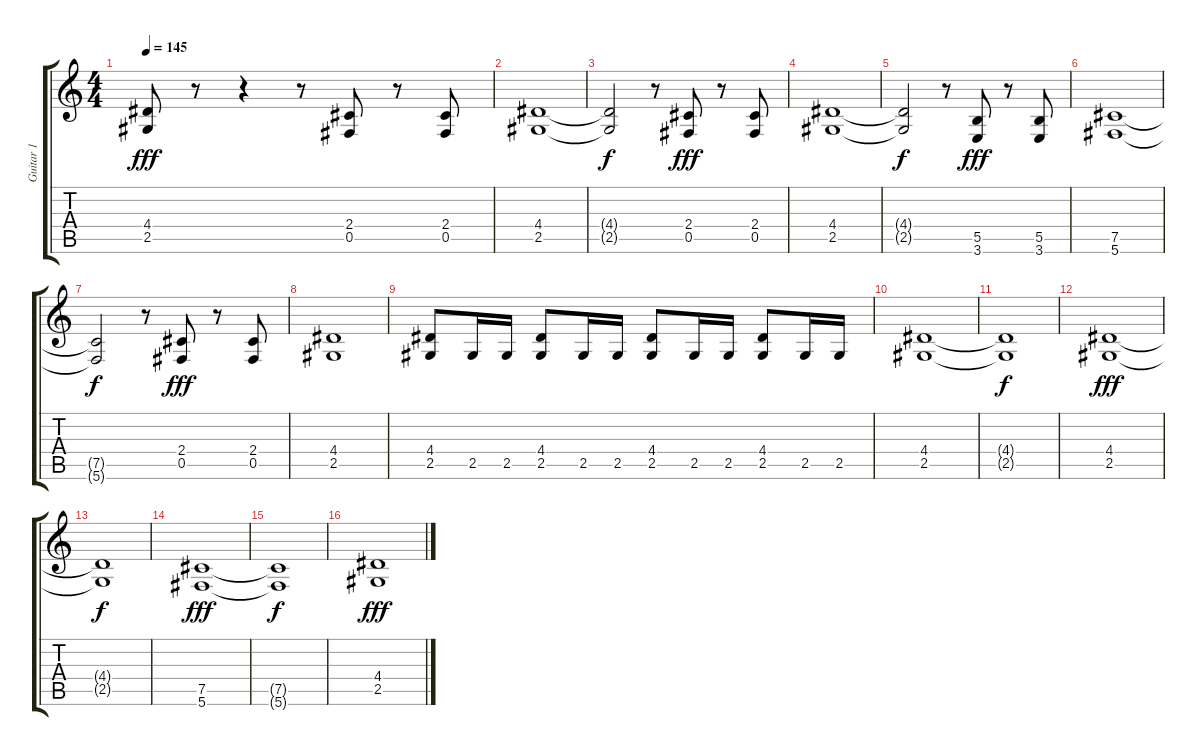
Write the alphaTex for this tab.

\track ("Guitar 1" "Guitar 1") {instrument distortionguitar}
\staff {score tabs}
\tuning (Db4 Ab3 E3 B2 Gb2 Db2) {hide}
\ts (4 4)
\tempo 145
\clef g2
\ks c
(4.4 2.5).8{dy fff} r.8 r.4 r.8 (2.4 0.5).8 r.8 (2.4 0.5).8 |
(4.4 2.5).1 |
(4.4{t} 2.5{t}).2{dy f} r.8 (2.4 0.5).8{dy fff} r.8 (2.4 0.5).8 |
(4.4 2.5).1 |
(4.4{t} 2.5{t}).2{dy f} r.8 (5.5 3.6).8{dy fff} r.8 (5.5 3.6).8 |
(7.5 5.6).1 |
(7.5{t} 5.6{t}).2{dy f} r.8 (2.4 0.5).8{dy fff} r.8 (2.4 0.5).8 |
(4.4 2.5).1 |
(4.4 2.5).8 2.5.16 2.5.16 (4.4 2.5).8 2.5.16 2.5.16 (4.4 2.5).8 2.5.16 2.5.16 (4.4 2.5).8 2.5.16 2.5.16 |
(4.4 2.5).1 |
(4.4{t} 2.5{t}).1{dy f} |
(4.4 2.5).1{dy fff} |
(4.4{t} 2.5{t}).1{dy f} |
(7.5 5.6).1{dy fff} |
(7.5{t} 5.6{t}).1{dy f} |
(4.4 2.5).1{dy fff}
